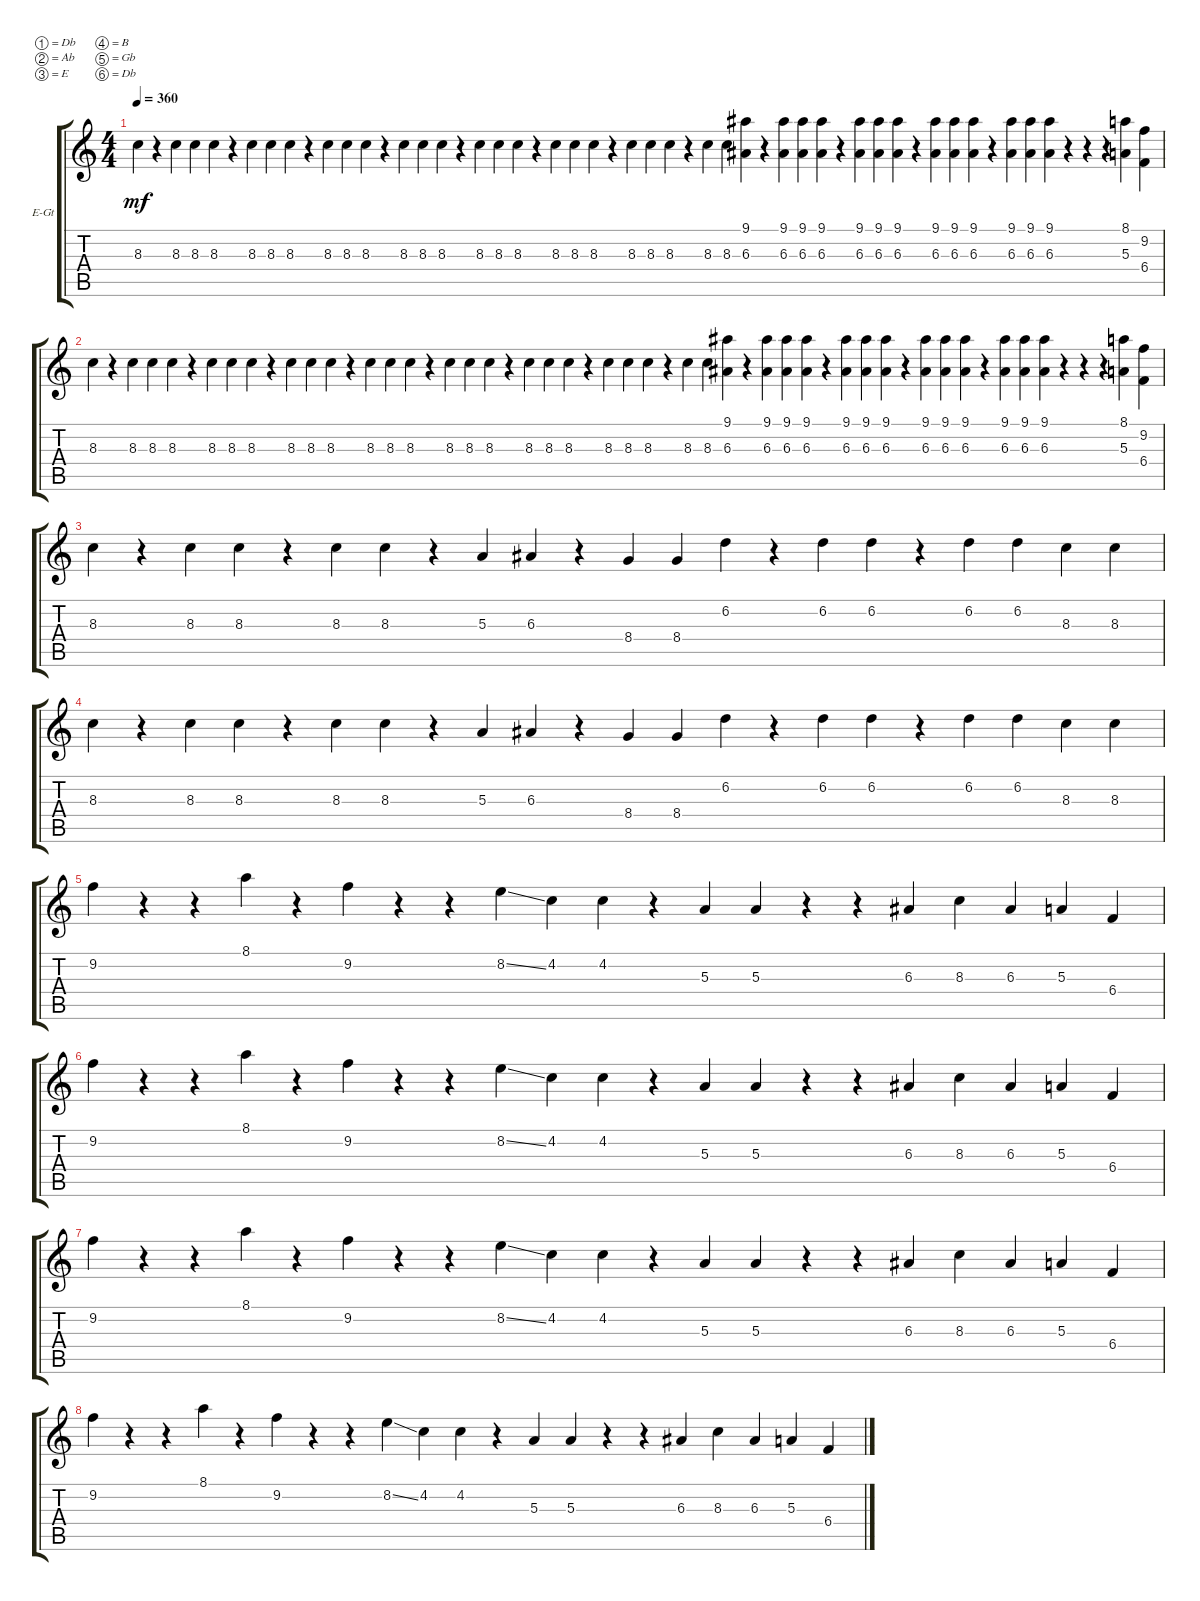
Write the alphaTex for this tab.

\defaultSystemsLayout 4
\bracketExtendMode groupsimilarinstruments
\firstSystemTrackNameOrientation horizontal
\otherSystemsTrackNameOrientation horizontal
\track ("Electric Guitar" "E-Gt") {instrument electricguitarclean}
\staff {score tabs}
\tuning (Db4 Ab3 E3 B2 Gb2 Db2)
\ts (4 4)
\tempo 360
\clef g2
\ks c
8.3.4{dy mf} r.4 8.3.4 8.3.4 8.3.4 r.4 8.3.4 8.3.4 8.3.4 r.4 8.3.4 8.3.4 8.3.4 r.4 8.3.4 8.3.4 8.3.4 r.4 8.3.4 8.3.4 8.3.4 r.4 8.3.4 8.3.4 8.3.4 r.4 8.3.4 8.3.4 8.3.4 r.4 8.3.4 8.3.4 (6.3 9.1).4 r.4 (6.3 9.1).4 (6.3 9.1).4 (6.3 9.1).4 r.4 (6.3 9.1).4 (6.3 9.1).4 (6.3 9.1).4 r.4 (6.3 9.1).4 (6.3 9.1).4 (6.3 9.1).4 r.4 (6.3 9.1).4 (6.3 9.1).4 (6.3 9.1).4 r.4 r.4 r.4 (5.3 8.1).4 (6.4 9.2).4 |
8.3.4 r.4 8.3.4 8.3.4 8.3.4 r.4 8.3.4 8.3.4 8.3.4 r.4 8.3.4 8.3.4 8.3.4 r.4 8.3.4 8.3.4 8.3.4 r.4 8.3.4 8.3.4 8.3.4 r.4 8.3.4 8.3.4 8.3.4 r.4 8.3.4 8.3.4 8.3.4 r.4 8.3.4 8.3.4 (6.3 9.1).4 r.4 (6.3 9.1).4 (6.3 9.1).4 (6.3 9.1).4 r.4 (6.3 9.1).4 (6.3 9.1).4 (6.3 9.1).4 r.4 (6.3 9.1).4 (6.3 9.1).4 (6.3 9.1).4 r.4 (6.3 9.1).4 (6.3 9.1).4 (6.3 9.1).4 r.4 r.4 r.4 (5.3 8.1).4 (6.4 9.2).4 |
8.3.4 r.4 8.3.4 8.3.4 r.4 8.3.4 8.3.4 r.4 5.3.4 6.3.4 r.4 8.4.4 8.4.4 6.2.4 r.4 6.2.4 6.2.4 r.4 6.2.4 6.2.4 8.3.4 8.3.4 |
8.3.4 r.4 8.3.4 8.3.4 r.4 8.3.4 8.3.4 r.4 5.3.4 6.3.4 r.4 8.4.4 8.4.4 6.2.4 r.4 6.2.4 6.2.4 r.4 6.2.4 6.2.4 8.3.4 8.3.4 |
9.2.4 r.4 r.4 8.1.4 r.4 9.2.4 r.4 r.4 8.2{ss}.4 4.2.4 4.2.4 r.4 5.3.4 5.3.4 r.4 r.4 6.3.4 8.3.4 6.3.4 5.3.4 6.4.4 |
9.2.4 r.4 r.4 8.1.4 r.4 9.2.4 r.4 r.4 8.2{ss}.4 4.2.4 4.2.4 r.4 5.3.4 5.3.4 r.4 r.4 6.3.4 8.3.4 6.3.4 5.3.4 6.4.4 |
9.2.4 r.4 r.4 8.1.4 r.4 9.2.4 r.4 r.4 8.2{ss}.4 4.2.4 4.2.4 r.4 5.3.4 5.3.4 r.4 r.4 6.3.4 8.3.4 6.3.4 5.3.4 6.4.4 |
9.2.4 r.4 r.4 8.1.4 r.4 9.2.4 r.4 r.4 8.2{ss}.4 4.2.4 4.2.4 r.4 5.3.4 5.3.4 r.4 r.4 6.3.4 8.3.4 6.3.4 5.3.4 6.4.4
